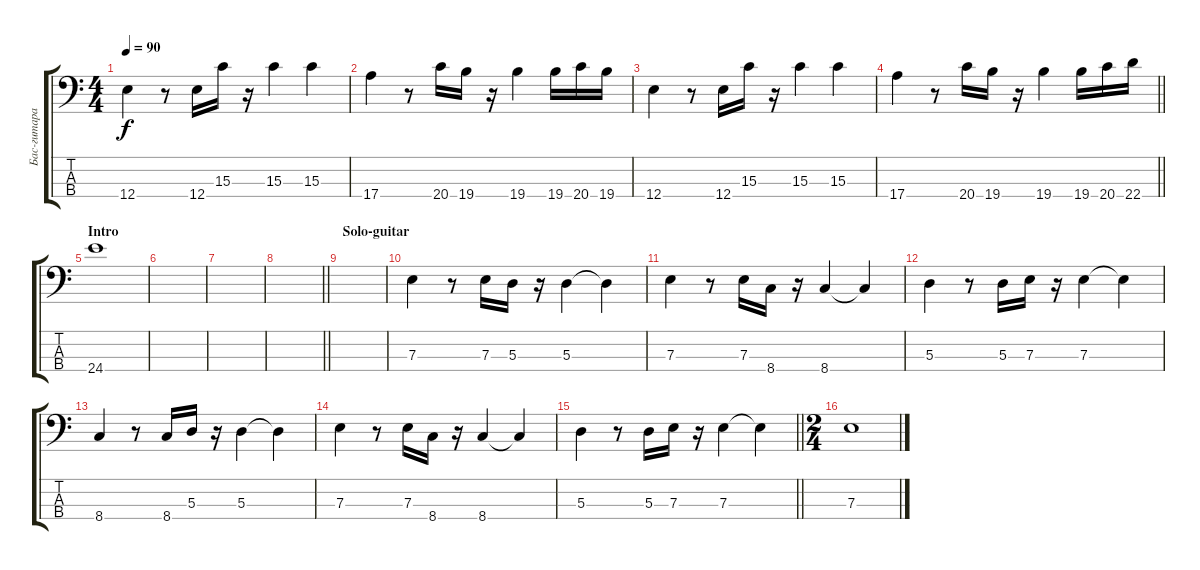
\track ("Бас-гитара2" "Бас-гитара") {instrument electricbassfinger}
\staff {score tabs}
\tuning (G2 D2 A1 E1) {hide}
\ts (4 4)
\tempo 90
\clef f4
\ks c
12.4.4{dy f} r.8 12.4.16 15.3.16 r.16 15.3.4 15.3.4 |
17.4.4 r.8 20.4.16 19.4.16 r.16 19.4.4 19.4.16 20.4.16 19.4.16 |
12.4.4 r.8 12.4.16 15.3.16 r.16 15.3.4 15.3.4 |
\barLineRight lightlight
17.4.4 r.8 20.4.16 19.4.16 r.16 19.4.4 19.4.16 20.4.16 22.4.16 |
\section ("" "Intro")
24.4.1 |
|
|
\barLineRight lightlight
|
\section ("" "Solo-guitar")
|
7.3.4 r.8 7.3.16 5.3.16 r.16 5.3.4 5.3{t}.4 |
7.3.4 r.8 7.3.16 8.4.16 r.16 8.4.4 8.4{t}.4 |
5.3.4 r.8 5.3.16 7.3.16 r.16 7.3.4 7.3{t}.4 |
8.4.4 r.8 8.4.16 5.3.16 r.16 5.3.4 5.3{t}.4 |
7.3.4 r.8 7.3.16 8.4.16 r.16 8.4.4 8.4{t}.4 |
\barLineRight lightlight
5.3.4 r.8 5.3.16 7.3.16 r.16 7.3.4 7.3{t}.4 |
\ts (2 4)
7.3.1
